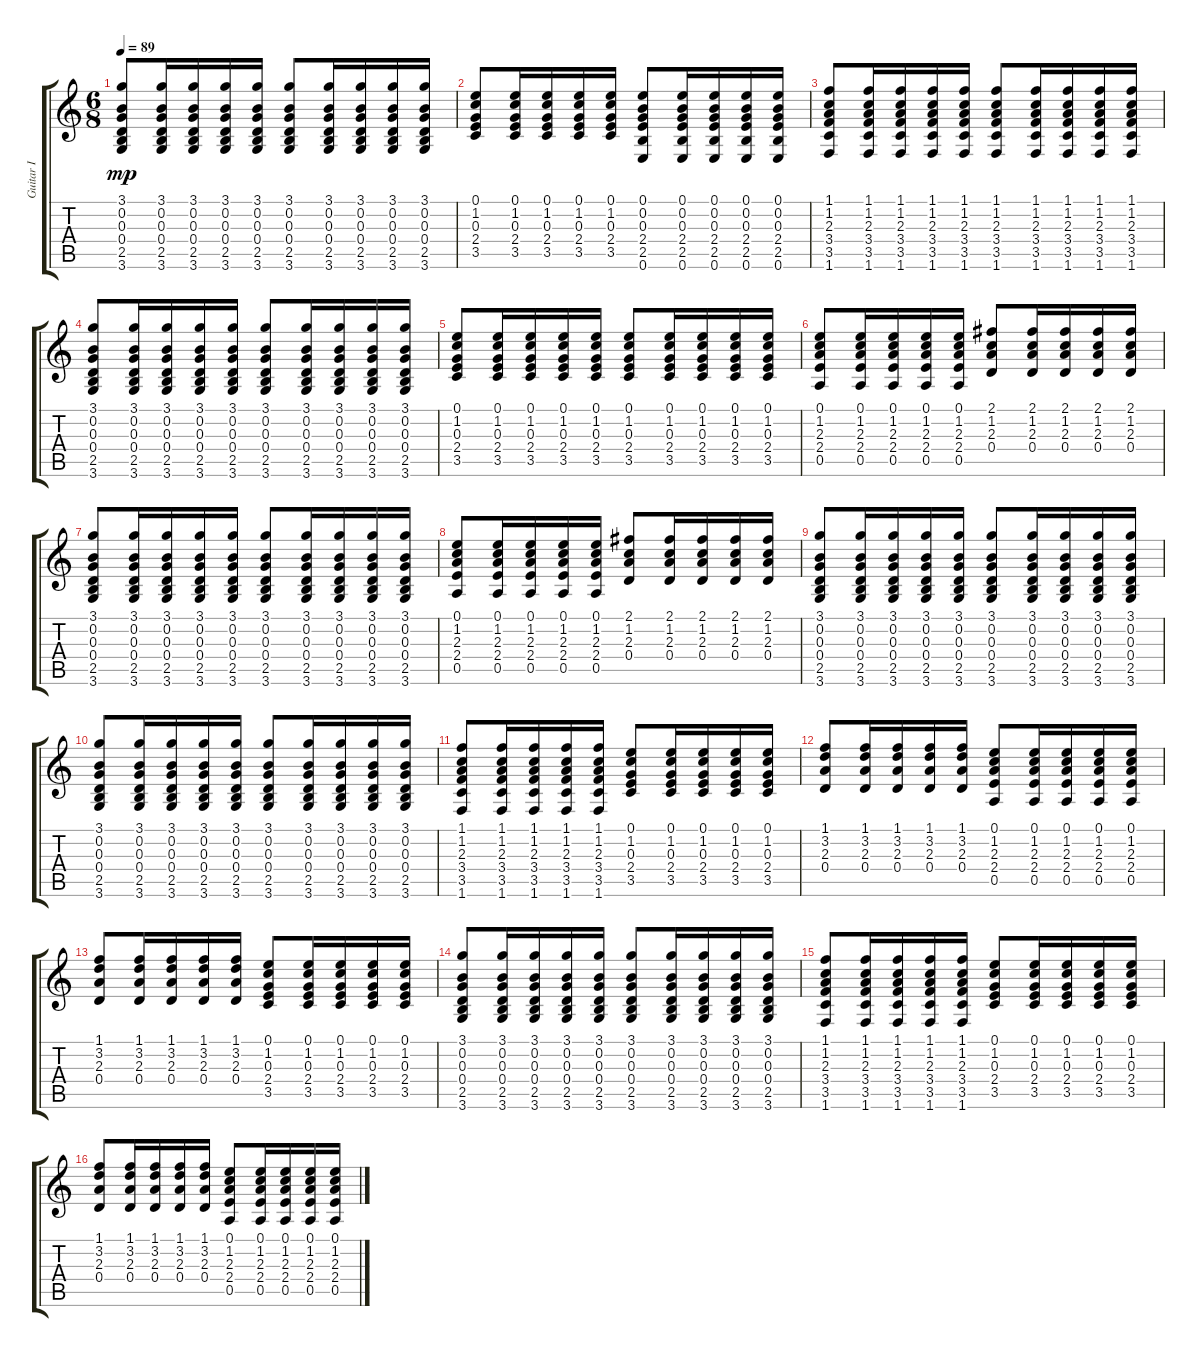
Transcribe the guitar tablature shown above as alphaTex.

\track ("Guitar I" "Guitar I") {instrument acousticguitarsteel}
\staff {score tabs}
\tuning (E4 B3 G3 D3 A2 E2) {hide}
\ts (6 8)
\tempo 89
\clef g2
\ks c
(3.1 0.2 0.3 0.4 2.5 3.6).8{dy mp} (3.1 0.2 0.3 0.4 2.5 3.6).16 (3.1 0.2 0.3 0.4 2.5 3.6).16 (3.1 0.2 0.3 0.4 2.5 3.6).16 (3.1 0.2 0.3 0.4 2.5 3.6).16 (3.1 0.2 0.3 0.4 2.5 3.6).8 (3.1 0.2 0.3 0.4 2.5 3.6).16 (3.1 0.2 0.3 0.4 2.5 3.6).16 (3.1 0.2 0.3 0.4 2.5 3.6).16 (3.1 0.2 0.3 0.4 2.5 3.6).16 |
(0.1 1.2 0.3 2.4 3.5).8 (0.1 1.2 0.3 2.4 3.5).16 (0.1 1.2 0.3 2.4 3.5).16 (0.1 1.2 0.3 2.4 3.5).16 (0.1 1.2 0.3 2.4 3.5).16 (0.1 0.2 0.3 2.4 2.5 0.6).8 (0.1 0.2 0.3 2.4 2.5 0.6).16 (0.1 0.2 0.3 2.4 2.5 0.6).16 (0.1 0.2 0.3 2.4 2.5 0.6).16 (0.1 0.2 0.3 2.4 2.5 0.6).16 |
(1.1 1.2 2.3 3.4 3.5 1.6).8 (1.1 1.2 2.3 3.4 3.5 1.6).16 (1.1 1.2 2.3 3.4 3.5 1.6).16 (1.1 1.2 2.3 3.4 3.5 1.6).16 (1.1 1.2 2.3 3.4 3.5 1.6).16 (1.1 1.2 2.3 3.4 3.5 1.6).8 (1.1 1.2 2.3 3.4 3.5 1.6).16 (1.1 1.2 2.3 3.4 3.5 1.6).16 (1.1 1.2 2.3 3.4 3.5 1.6).16 (1.1 1.2 2.3 3.4 3.5 1.6).16 |
(3.1 0.2 0.3 0.4 2.5 3.6).8 (3.1 0.2 0.3 0.4 2.5 3.6).16 (3.1 0.2 0.3 0.4 2.5 3.6).16 (3.1 0.2 0.3 0.4 2.5 3.6).16 (3.1 0.2 0.3 0.4 2.5 3.6).16 (3.1 0.2 0.3 0.4 2.5 3.6).8 (3.1 0.2 0.3 0.4 2.5 3.6).16 (3.1 0.2 0.3 0.4 2.5 3.6).16 (3.1 0.2 0.3 0.4 2.5 3.6).16 (3.1 0.2 0.3 0.4 2.5 3.6).16 |
(0.1 1.2 0.3 2.4 3.5).8 (0.1 1.2 0.3 2.4 3.5).16 (0.1 1.2 0.3 2.4 3.5).16 (0.1 1.2 0.3 2.4 3.5).16 (0.1 1.2 0.3 2.4 3.5).16 (0.1 1.2 0.3 2.4 3.5).8 (0.1 1.2 0.3 2.4 3.5).16 (0.1 1.2 0.3 2.4 3.5).16 (0.1 1.2 0.3 2.4 3.5).16 (0.1 1.2 0.3 2.4 3.5).16 |
(0.1 1.2 2.3 2.4 0.5).8 (0.1 1.2 2.3 2.4 0.5).16 (0.1 1.2 2.3 2.4 0.5).16 (0.1 1.2 2.3 2.4 0.5).16 (0.1 1.2 2.3 2.4 0.5).16 (2.1 1.2 2.3 0.4).8 (2.1 1.2 2.3 0.4).16 (2.1 1.2 2.3 0.4).16 (2.1 1.2 2.3 0.4).16 (2.1 1.2 2.3 0.4).16 |
(3.1 0.2 0.3 0.4 2.5 3.6).8 (3.1 0.2 0.3 0.4 2.5 3.6).16 (3.1 0.2 0.3 0.4 2.5 3.6).16 (3.1 0.2 0.3 0.4 2.5 3.6).16 (3.1 0.2 0.3 0.4 2.5 3.6).16 (3.1 0.2 0.3 0.4 2.5 3.6).8 (3.1 0.2 0.3 0.4 2.5 3.6).16 (3.1 0.2 0.3 0.4 2.5 3.6).16 (3.1 0.2 0.3 0.4 2.5 3.6).16 (3.1 0.2 0.3 0.4 2.5 3.6).16 |
(0.1 1.2 2.3 2.4 0.5).8 (0.1 1.2 2.3 2.4 0.5).16 (0.1 1.2 2.3 2.4 0.5).16 (0.1 1.2 2.3 2.4 0.5).16 (0.1 1.2 2.3 2.4 0.5).16 (2.1 1.2 2.3 0.4).8 (2.1 1.2 2.3 0.4).16 (2.1 1.2 2.3 0.4).16 (2.1 1.2 2.3 0.4).16 (2.1 1.2 2.3 0.4).16 |
(3.1 0.2 0.3 0.4 2.5 3.6).8 (3.1 0.2 0.3 0.4 2.5 3.6).16 (3.1 0.2 0.3 0.4 2.5 3.6).16 (3.1 0.2 0.3 0.4 2.5 3.6).16 (3.1 0.2 0.3 0.4 2.5 3.6).16 (3.1 0.2 0.3 0.4 2.5 3.6).8 (3.1 0.2 0.3 0.4 2.5 3.6).16 (3.1 0.2 0.3 0.4 2.5 3.6).16 (3.1 0.2 0.3 0.4 2.5 3.6).16 (3.1 0.2 0.3 0.4 2.5 3.6).16 |
(3.1 0.2 0.3 0.4 2.5 3.6).8 (3.1 0.2 0.3 0.4 2.5 3.6).16 (3.1 0.2 0.3 0.4 2.5 3.6).16 (3.1 0.2 0.3 0.4 2.5 3.6).16 (3.1 0.2 0.3 0.4 2.5 3.6).16 (3.1 0.2 0.3 0.4 2.5 3.6).8 (3.1 0.2 0.3 0.4 2.5 3.6).16 (3.1 0.2 0.3 0.4 2.5 3.6).16 (3.1 0.2 0.3 0.4 2.5 3.6).16 (3.1 0.2 0.3 0.4 2.5 3.6).16 |
(1.1 1.2 2.3 3.4 3.5 1.6).8 (1.1 1.2 2.3 3.4 3.5 1.6).16 (1.1 1.2 2.3 3.4 3.5 1.6).16 (1.1 1.2 2.3 3.4 3.5 1.6).16 (1.1 1.2 2.3 3.4 3.5 1.6).16 (0.1 1.2 0.3 2.4 3.5).8 (0.1 1.2 0.3 2.4 3.5).16 (0.1 1.2 0.3 2.4 3.5).16 (0.1 1.2 0.3 2.4 3.5).16 (0.1 1.2 0.3 2.4 3.5).16 |
(1.1 3.2 2.3 0.4).8 (1.1 3.2 2.3 0.4).16 (1.1 3.2 2.3 0.4).16 (1.1 3.2 2.3 0.4).16 (1.1 3.2 2.3 0.4).16 (0.1 1.2 2.3 2.4 0.5).8 (0.1 1.2 2.3 2.4 0.5).16 (0.1 1.2 2.3 2.4 0.5).16 (0.1 1.2 2.3 2.4 0.5).16 (0.1 1.2 2.3 2.4 0.5).16 |
(1.1 3.2 2.3 0.4).8 (1.1 3.2 2.3 0.4).16 (1.1 3.2 2.3 0.4).16 (1.1 3.2 2.3 0.4).16 (1.1 3.2 2.3 0.4).16 (0.1 1.2 0.3 2.4 3.5).8 (0.1 1.2 0.3 2.4 3.5).16 (0.1 1.2 0.3 2.4 3.5).16 (0.1 1.2 0.3 2.4 3.5).16 (0.1 1.2 0.3 2.4 3.5).16 |
(3.1 0.2 0.3 0.4 2.5 3.6).8 (3.1 0.2 0.3 0.4 2.5 3.6).16 (3.1 0.2 0.3 0.4 2.5 3.6).16 (3.1 0.2 0.3 0.4 2.5 3.6).16 (3.1 0.2 0.3 0.4 2.5 3.6).16 (3.1 0.2 0.3 0.4 2.5 3.6).8 (3.1 0.2 0.3 0.4 2.5 3.6).16 (3.1 0.2 0.3 0.4 2.5 3.6).16 (3.1 0.2 0.3 0.4 2.5 3.6).16 (3.1 0.2 0.3 0.4 2.5 3.6).16 |
(1.1 1.2 2.3 3.4 3.5 1.6).8 (1.1 1.2 2.3 3.4 3.5 1.6).16 (1.1 1.2 2.3 3.4 3.5 1.6).16 (1.1 1.2 2.3 3.4 3.5 1.6).16 (1.1 1.2 2.3 3.4 3.5 1.6).16 (0.1 1.2 0.3 2.4 3.5).8 (0.1 1.2 0.3 2.4 3.5).16 (0.1 1.2 0.3 2.4 3.5).16 (0.1 1.2 0.3 2.4 3.5).16 (0.1 1.2 0.3 2.4 3.5).16 |
(1.1 3.2 2.3 0.4).8 (1.1 3.2 2.3 0.4).16 (1.1 3.2 2.3 0.4).16 (1.1 3.2 2.3 0.4).16 (1.1 3.2 2.3 0.4).16 (0.1 1.2 2.3 2.4 0.5).8 (0.1 1.2 2.3 2.4 0.5).16 (0.1 1.2 2.3 2.4 0.5).16 (0.1 1.2 2.3 2.4 0.5).16 (0.1 1.2 2.3 2.4 0.5).16
